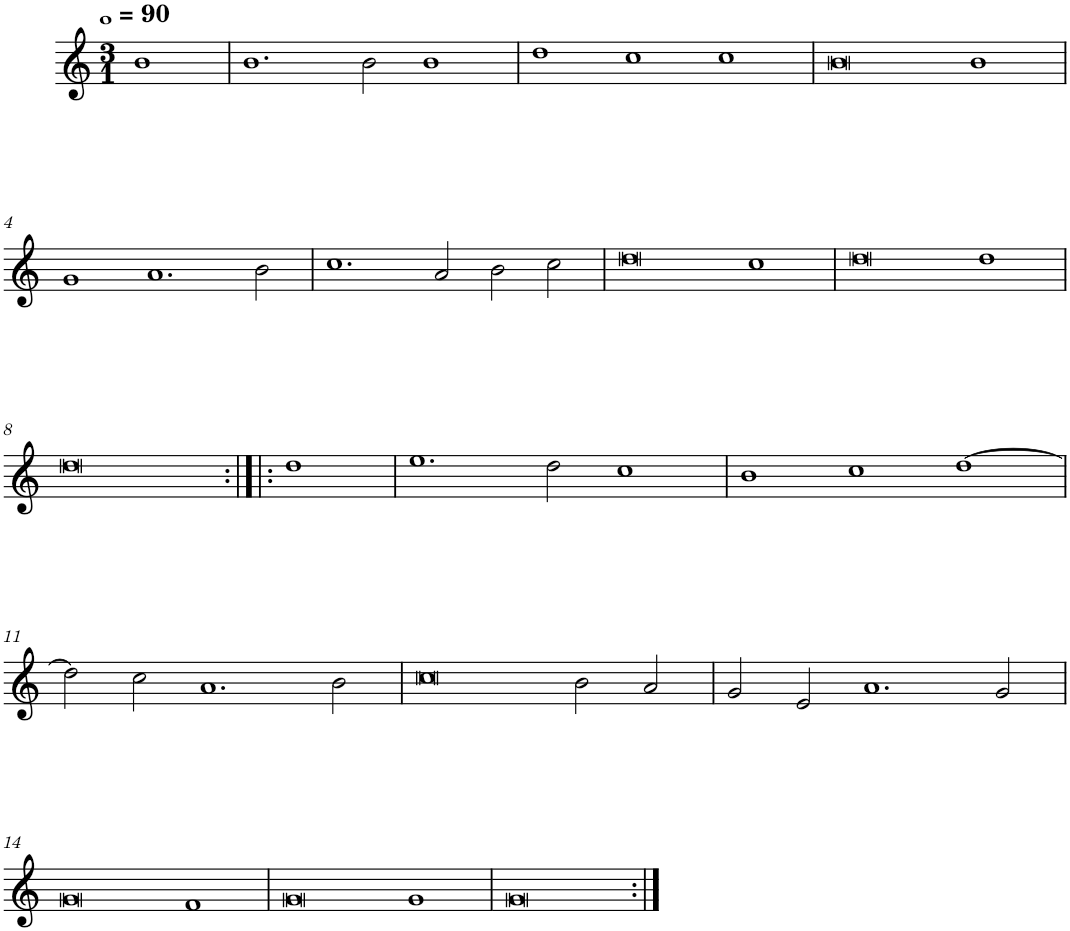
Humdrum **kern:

**kern
*part1
*staff1
*I"Quatre parties
*clefG2
*k[]
*M3/1
*MM360
=
1b
=1
1.b
2b\
1b
=2
1dd
1cc
1cc
=3
0b
1b
!!LO:LB:g=z
=4
1g
1.a
2b\
=5
1.cc
2a/
2b\
2cc\
=6
0dd
1cc
=7
0dd
1dd
!!LO:LB:g=z
=8
0dd
1dd
=9
1.ee
2dd\
1cc
=10
1b
1cc
[1dd
!!LO:LB:g=z
=11
2dd\]
2cc\
1.a
2b\
=12
0cc
2b\
2a/
=13
2g/
2e/
1.a
2g/
!!LO:LB:g=z
=14
0g
1f
=15
0g
1g
=16
0g
=:|!
*-
